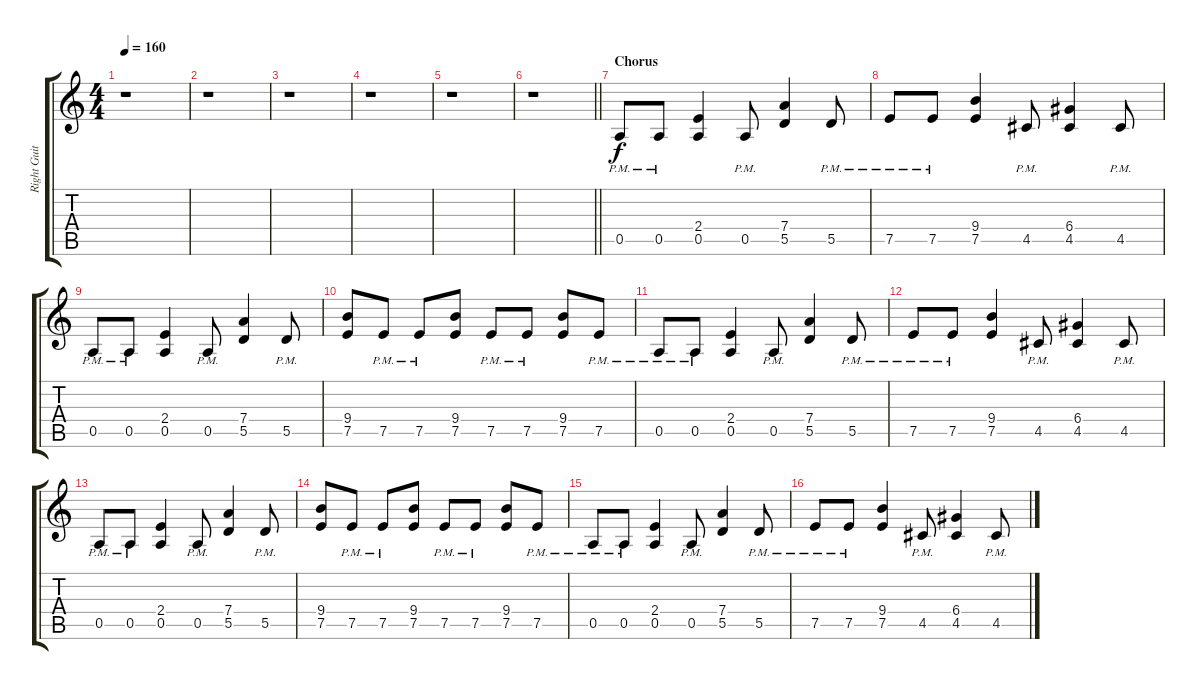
\track ("Right Guitar" "Right Guit") {instrument overdrivenguitar}
\staff {score tabs}
\tuning (E4 B3 G3 D3 A2 E2) {hide}
\ts (4 4)
\tempo 160
\clef g2
\ks c
r.1{dy f} |
r.1 |
r.1 |
r.1 |
r.1 |
\barLineRight lightlight
r.1 |
\section ("" "Chorus")
0.5{pm}.8{volume 11} 0.5{pm}.8 (2.4 0.5).4 0.5{pm}.8 (7.4 5.5).4 5.5{pm}.8 |
7.5{pm}.8 7.5{pm}.8 (9.4 7.5).4 4.5{pm}.8 (6.4 4.5).4 4.5{pm}.8 |
0.5{pm}.8 0.5{pm}.8 (2.4 0.5).4 0.5{pm}.8 (7.4 5.5).4 5.5{pm}.8 |
(9.4 7.5).8 7.5{pm}.8 7.5{pm}.8 (9.4 7.5).8 7.5{pm}.8 7.5{pm}.8 (9.4 7.5).8 7.5{pm}.8 |
0.5{pm}.8 0.5{pm}.8 (2.4 0.5).4 0.5{pm}.8 (7.4 5.5).4 5.5{pm}.8 |
7.5{pm}.8 7.5{pm}.8 (9.4 7.5).4 4.5{pm}.8 (6.4 4.5).4 4.5{pm}.8 |
0.5{pm}.8 0.5{pm}.8 (2.4 0.5).4 0.5{pm}.8 (7.4 5.5).4 5.5{pm}.8 |
(9.4 7.5).8 7.5{pm}.8 7.5{pm}.8 (9.4 7.5).8 7.5{pm}.8 7.5{pm}.8 (9.4 7.5).8 7.5{pm}.8 |
0.5{pm}.8 0.5{pm}.8 (2.4 0.5).4 0.5{pm}.8 (7.4 5.5).4 5.5{pm}.8 |
7.5{pm}.8 7.5{pm}.8 (9.4 7.5).4 4.5{pm}.8 (6.4 4.5).4 4.5{pm}.8
